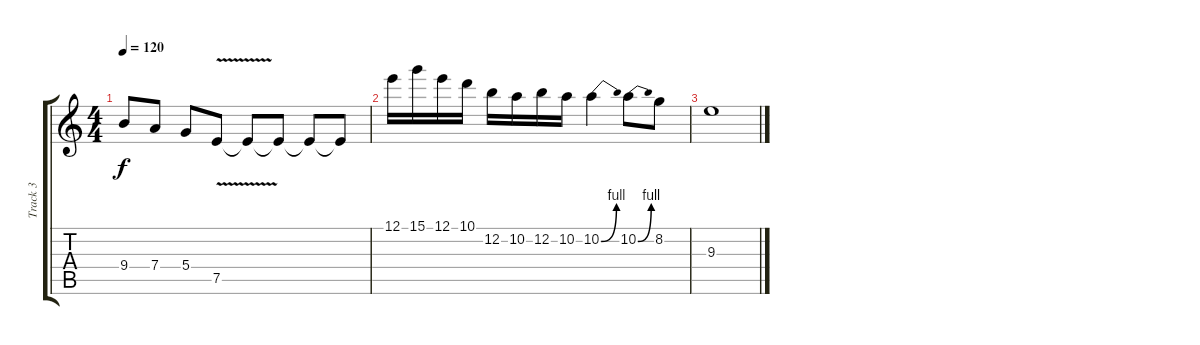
\track ("Track 3" "Track 3") {instrument overdrivenguitar}
\staff {score tabs}
\tuning (E4 B3 G3 D3 A2 E2) {hide}
\ts (4 4)
\tempo 120
\clef g2
\ks c
9.4.8{dy f} 7.4.8 5.4.8 7.5{v}.8 7.5{t}.8 7.5{t}.8 7.5{t}.8 7.5{t}.8 |
12.1.16 15.1.16 12.1.16 10.1.16 12.2.16 10.2.16 12.2.16 10.2.16 10.2{be (bend 0 0 60 4)}.4 10.2{be (bend 0 0 60 4)}.8 8.2.8 |
9.3.1
